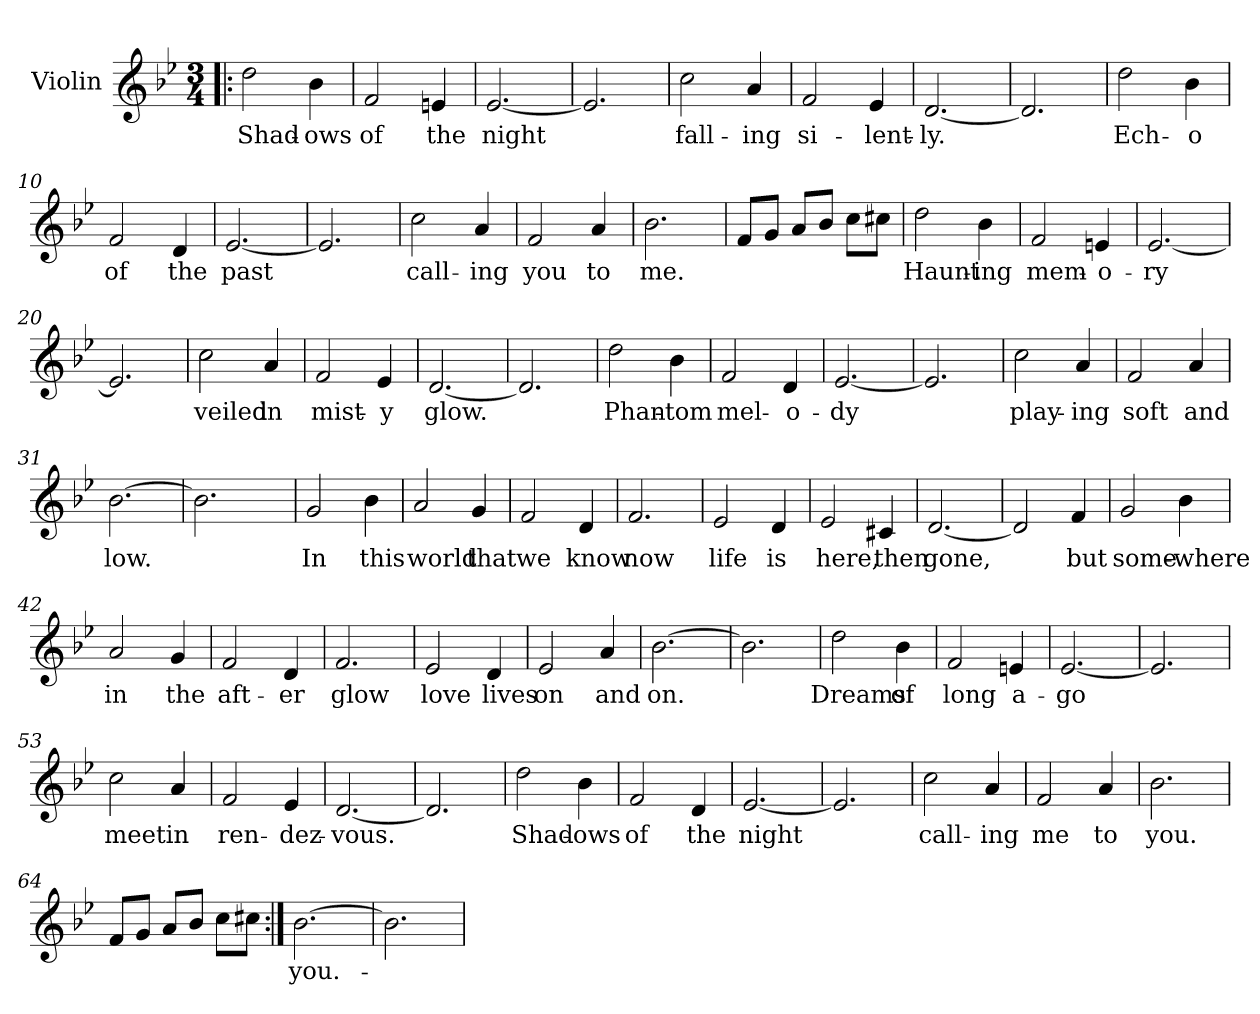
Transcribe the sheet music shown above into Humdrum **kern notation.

**kern	**text
*part1	*part1
*staff1	*staff1
*I"Violin	*
*I'Vln	*
*clefG2	*
*k[b-e-]	*
*B-:	*
*M3/4	*
=1!|:	=1!|:
2dd\	Shad-
4b-\	-ows
=2	=2
2f/	of
4en/	the
=3	=3
[2.e-/	night
=4	=4
2.e-/]	.
=5	=5
2cc\	fall-
4a/	-ing
=6	=6
2f/	si-
4e-/	-lent-
=7	=7
[2.d/	-ly.
=8	=8
2.d/]	.
!!LO:LB:g=z
=9	=9
2dd\	Ech-
4b-\	-o
=10	=10
2f/	of
4d/	the
=11	=11
[2.e-/	past
=12	=12
2.e-/]	.
=13	=13
2cc\	call-
4a/	-ing
=14	=14
2f/	you
4a/	to
=15	=15
2.b-\	me.
=16	=16
8f/L	.
8g/J	.
8a/L	.
8b-/J	.
8cc\L	.
8cc#X\J	.
!!LO:LB:g=z
=17	=17
2dd\	Haunt-
4b-\	-ing
=18	=18
2f/	mem-
4en/	-o-
=19	=19
[2.e-/	-ry
=20	=20
2.e-/]	.
=21	=21
2cc\	veiled
4a/	in
=22	=22
2f/	mist-
4e-/	-y
=23	=23
[2.d/	glow.
=24	=24
2.d/]	.
!!LO:LB:g=z
=25	=25
2dd\	Phan-
4b-\	-tom
=26	=26
2f/	mel-
4d/	-o-
=27	=27
[2.e-/	-dy
=28	=28
2.e-/]	.
=29	=29
2cc\	play-
4a/	-ing
=30	=30
2f/	soft
4a/	and
=31	=31
[2.b-\	low.
=32	=32
2.b-\]	.
!!LO:LB:g=z
=33	=33
2g/	In
4b-\	this
=34	=34
2a/	world
4g/	that
=35	=35
2f/	we
4d/	know
=36	=36
2.f/	now
=37	=37
2e-/	life
4d/	is
=38	=38
2e-/	here,
4c#X/	then
=39	=39
[2.d/	gone,
=40	=40
2d/]	.
4f/	but
!!LO:LB:g=z
=41	=41
2g/	some-
4b-\	-where
=42	=42
2a/	in
4g/	the
=43	=43
2f/	aft-
4d/	-er
=44	=44
2.f/	glow
=45	=45
2e-/	love
4d/	lives
=46	=46
2e-/	on
4a/	and
=47	=47
[2.b-\	on.
=48	=48
2.b-\]	.
=49	=49
2dd\	Dreams
4b-\	of
!!LO:LB:g=z
=50	=50
2f/	long
4en/	a-
=51	=51
[2.e-/	-go
=52	=52
2.e-/]	.
=53	=53
2cc\	meet
4a/	in
=54	=54
2f/	ren-
4e-/	-dez-
=55	=55
[2.d/	-vous.
=56	=56
2.d/]	.
=57	=57
2dd\	Shad-
4b-\	-ows
=58	=58
2f/	of
4d/	the
!!LO:LB:g=z
=59	=59
[2.e-/	night
=60	=60
2.e-/]	.
=61	=61
2cc\	call-
4a/	-ing
=62	=62
2f/	me
4a/	to
=63	=63
2.b-\	you.
=64	=64
8f/L	.
8g/J	.
8a/L	.
8b-/J	.
8cc\L	.
8cc#X\J	.
=65:|!	=65:|!
[2.b-\	you.-
=66	=66
2.b-\]	.
=	=
*-	*-
